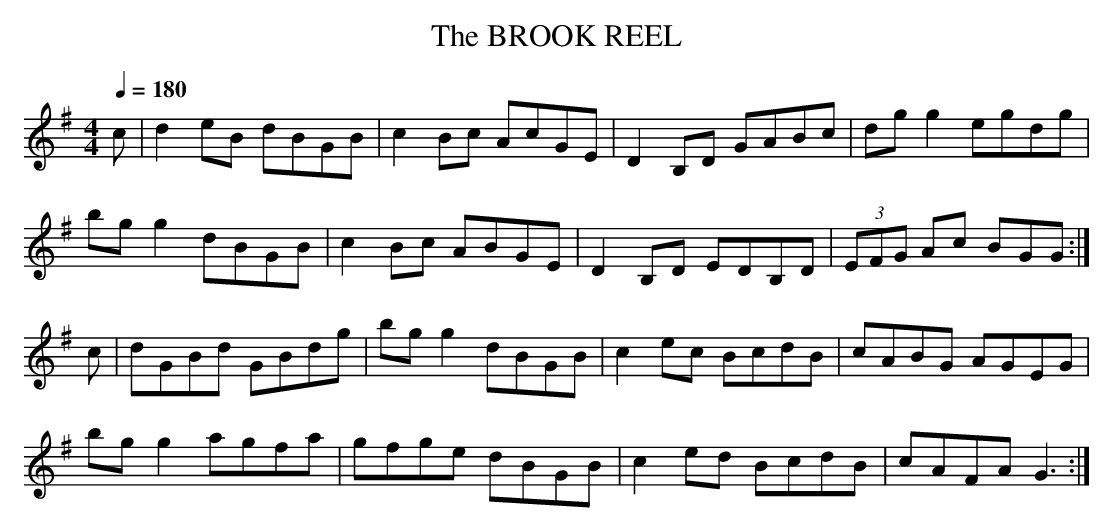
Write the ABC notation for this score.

X:1
T:BROOK REEL, The
Q:1/4=180
L:1/8
M:4/4
K:G
c|d2 eB dBGB|c2 Bc AcGE|D2 B,D GABc|dgg2 egdg|
bgg2 dBGB|c2Bc ABGE|D2 B,D EDB,D| (3EFG Ac BGG :|
c|dGBd GBdg|bgg2 dBGB|c2 ec BcdB|cABG AGEG|
bgg2 agfa|gfge dBGB|c2 ed BcdB|cAFA G3 :|
